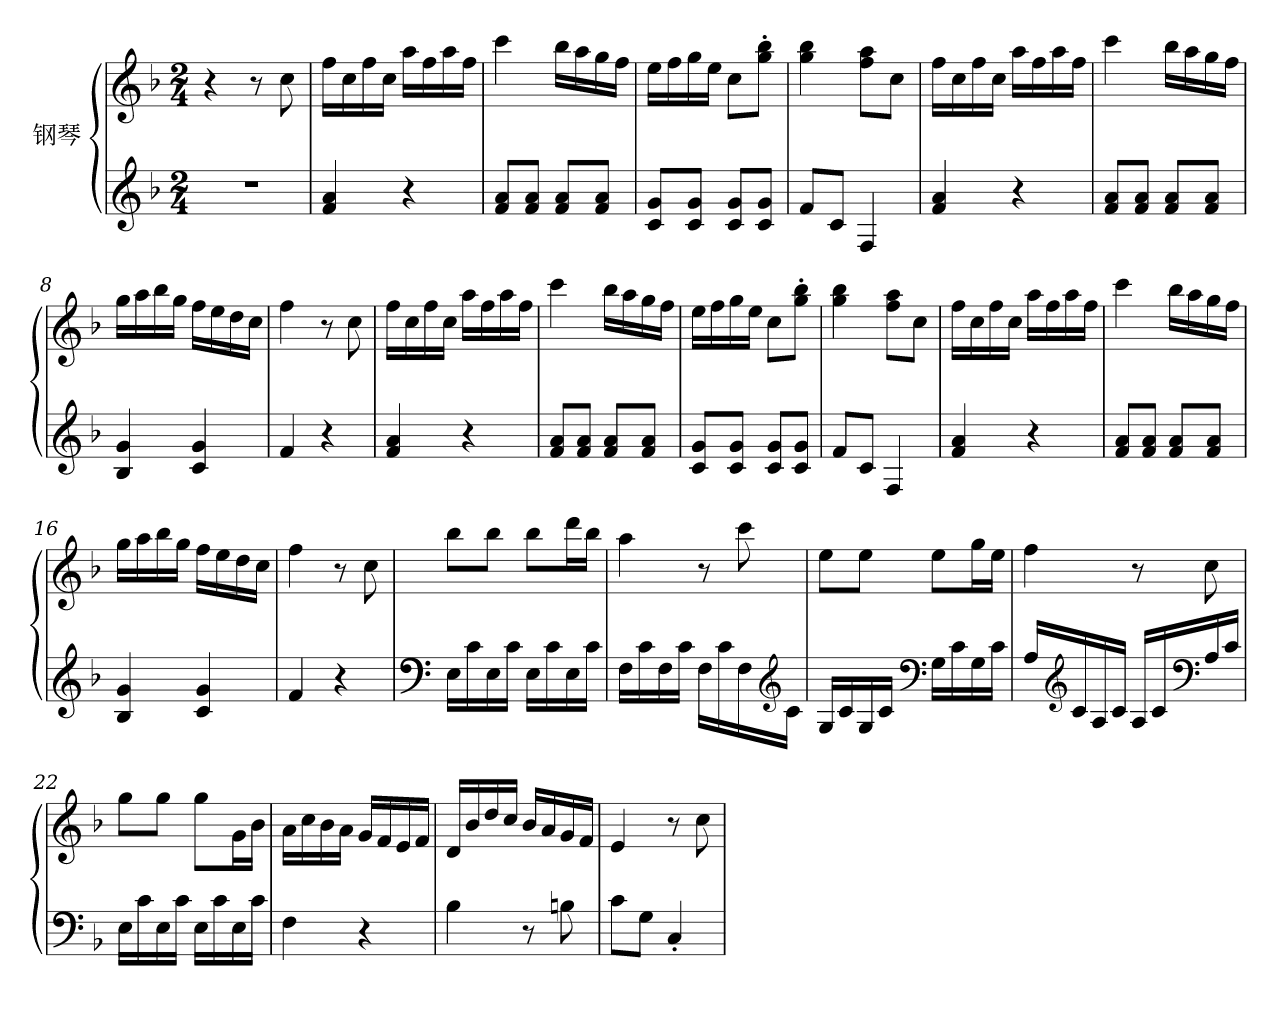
**kern	**kern
*part2	*part1
*staff2	*staff1
*I"钢琴	*I"钢琴
*clefG2	*clefG2
*k[b-]	*k[b-]
*M2/4	*M2/4
*MM140	*MM140
=1	=1
2r	4r
.	8r
.	8cc\
=2	=2
4f/ 4a/	16ff\LL
.	16cc\
.	16ff\
.	16cc\JJ
4r	16aa\LL
.	16ff\
.	16aa\
.	16ff\JJ
=3	=3
8f/ 8a/L	4ccc\
8f/ 8a/J	.
8f/ 8a/L	16bb-\LL
.	16aa\
8f/ 8a/J	16gg\
.	16ff\JJ
=4	=4
8c/ 8g/L	16ee\LL
.	16ff\
8c/ 8g/J	16gg\
.	16ee\JJ
8c/ 8g/L	8cc\L
8c/ 8g/J	8gg\' 8bb-\'J
=5	=5
8f/L	4gg\ 4bb-\
8c/J	.
4F/	8ff\ 8aa\L
.	8cc\J
=6	=6
4f/ 4a/	16ff\LL
.	16cc\
.	16ff\
.	16cc\JJ
4r	16aa\LL
.	16ff\
.	16aa\
.	16ff\JJ
!!LO:LB:g=z
=7	=7
8f/ 8a/L	4ccc\
8f/ 8a/J	.
8f/ 8a/L	16bb-\LL
.	16aa\
8f/ 8a/J	16gg\
.	16ff\JJ
=8	=8
4B-/ 4g/	16gg\LL
.	16aa\
.	16bb-\
.	16gg\JJ
4c/ 4g/	16ff\LL
.	16ee\
.	16dd\
.	16cc\JJ
=9	=9
4f/	4ff\
4r	8r
.	8cc\
=10	=10
4f/ 4a/	16ff\LL
.	16cc\
.	16ff\
.	16cc\JJ
4r	16aa\LL
.	16ff\
.	16aa\
.	16ff\JJ
=11	=11
8f/ 8a/L	4ccc\
8f/ 8a/J	.
8f/ 8a/L	16bb-\LL
.	16aa\
8f/ 8a/J	16gg\
.	16ff\JJ
=12	=12
8c/ 8g/L	16ee\LL
.	16ff\
8c/ 8g/J	16gg\
.	16ee\JJ
8c/ 8g/L	8cc\L
8c/ 8g/J	8gg\' 8bb-\'J
!!LO:LB:g=z
=13	=13
8f/L	4gg\ 4bb-\
8c/J	.
4F/	8ff\ 8aa\L
.	8cc\J
=14	=14
4f/ 4a/	16ff\LL
.	16cc\
.	16ff\
.	16cc\JJ
4r	16aa\LL
.	16ff\
.	16aa\
.	16ff\JJ
=15	=15
8f/ 8a/L	4ccc\
8f/ 8a/J	.
8f/ 8a/L	16bb-\LL
.	16aa\
8f/ 8a/J	16gg\
.	16ff\JJ
=16	=16
4B-/ 4g/	16gg\LL
.	16aa\
.	16bb-\
.	16gg\JJ
4c/ 4g/	16ff\LL
.	16ee\
.	16dd\
.	16cc\JJ
=17	=17
4f/	4ff\
4r	8r
.	8cc\
!!LO:LB:g=z
=18	=18
*clefF4	*
16E\LL	8bb-\L
16c\	.
16E\	8bb-\J
16c\JJ	.
16E\LL	8bb-\L
16c\	.
16E\	16ddd\L
16c\JJ	16bb-\JJ
=19	=19
16F\LL	4aa\
16c\	.
16F\	.
16c\JJ	.
16F\LL	8r
16c\	.
16F\	8ccc\
*clefG2	*
16c\JJ	.
=20	=20
16G/LL	8ee\L
16c/	.
16G/	8ee\J
16c/JJ	.
*clefF4	*
16G\LL	8ee\L
16c\	.
16G\	16gg\L
16c\JJ	16ee\JJ
!!LO:LB:g=z
=21	=21
16A/LL	4ff\
*clefG2	*
16c/	.
16A/	.
16c/JJ	.
16A/LL	8r
16c/	.
*clefF4	*
16A/	8cc\
16c/JJ	.
=22	=22
16E\LL	8gg\L
16c\	.
16E\	8gg\J
16c\JJ	.
16E\LL	8gg\L
16c\	.
16E\	16g\L
16c\JJ	16b-\JJ
=23	=23
4F\	16a\LL
.	16cc\
.	16b-\
.	16a\JJ
4r	16g/LL
.	16f/
.	16e/
.	16f/JJ
=24	=24
4B-\	16d/LL
.	16b-/
.	16dd/
.	16cc/JJ
8r	16b-/LL
.	16a/
8Bn\	16g/
.	16f/JJ
=25	=25
8c\L	4e/
8G\J	.
4C'/	8r
.	8cc\
=	=
*-	*-
